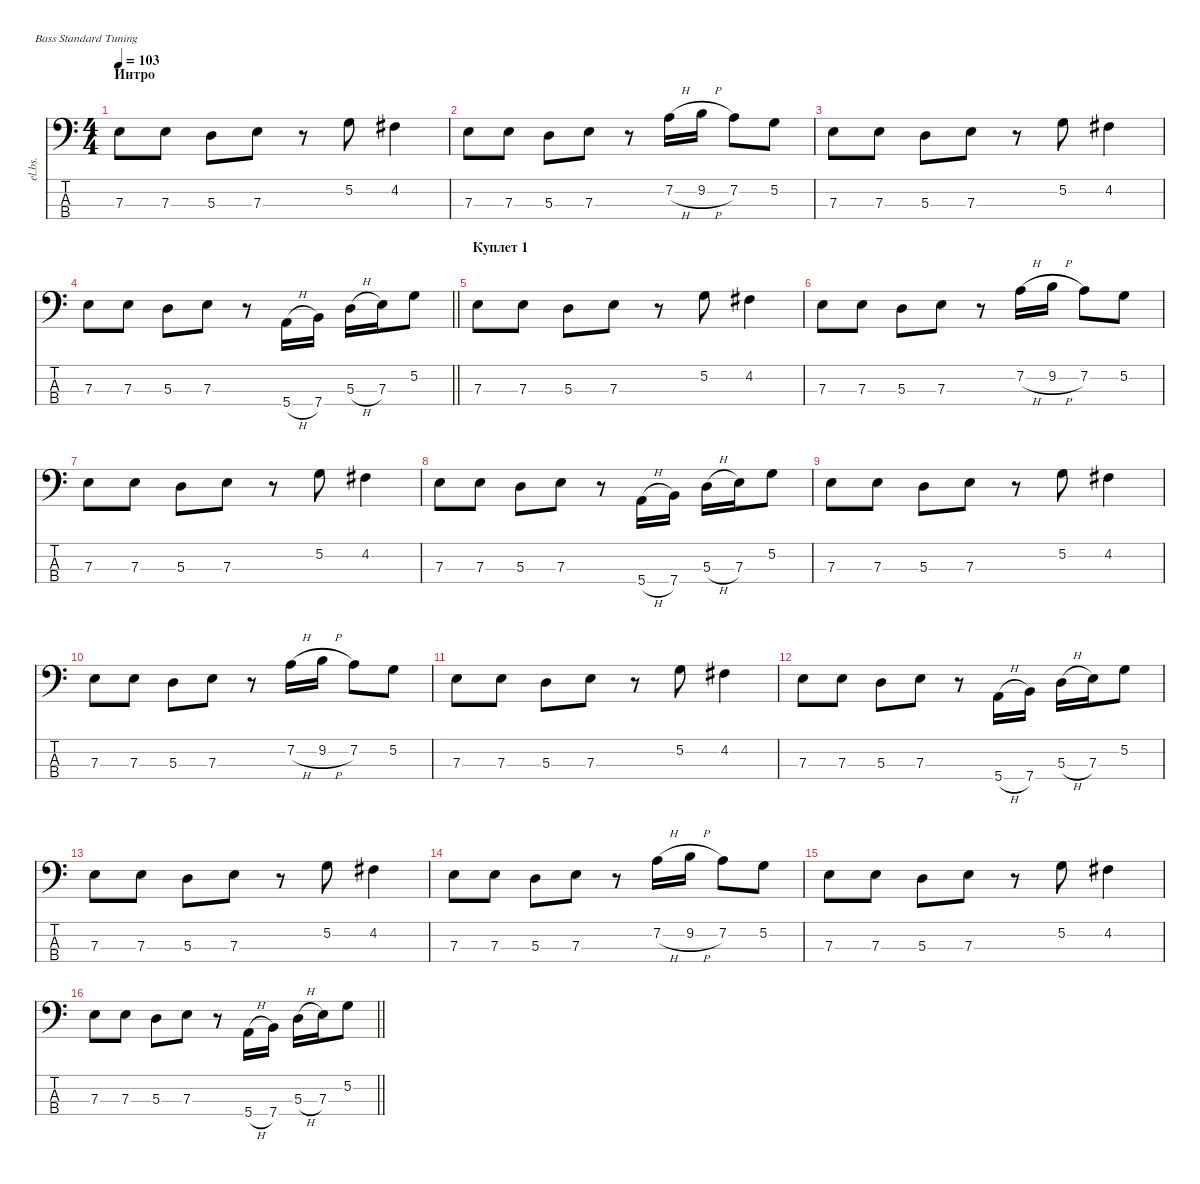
\defaultSystemsLayout 4
\hideDynamics
\bracketExtendMode nobrackets
\track ("Бас" "el.bs.") {instrument electricbassfinger}
\staff {score tabs}
\tuning (G2 D2 A1 E1)
\ts (4 4)
\section ("" "Интро")
\tempo 103
\clef f4
\ks c
7.3.8{dy f beam Down} 7.3.8{beam Down} 5.3.8{beam Down} 7.3.8{beam Down} r.8{beam Down} 5.2.8{beam Down} 4.2{acc #}.4{beam Down} |
7.3.8{beam Down} 7.3.8{beam Down} 5.3.8{beam Down} 7.3.8{beam Down} r.8{beam Down} 7.2{h}.16{beam Down} 9.2{h}.16{beam Down} 7.2.8{beam Down} 5.2.8{beam Down} |
7.3.8{beam Down} 7.3.8{beam Down} 5.3.8{beam Down} 7.3.8{beam Down} r.8{beam Down} 5.2.8{beam Down} 4.2{acc #}.4{beam Down} |
\barLineRight lightlight
7.3.8{beam Down} 7.3.8{beam Down} 5.3.8{beam Down} 7.3.8{beam Down} r.8{beam Down} 5.4{h}.16{beam Up} 7.4.16{beam Up} 5.3{h}.16{beam Down} 7.3.16{beam Down} 5.2.8{beam Down} |
\section ("" "Куплет 1")
7.3.8{beam Down} 7.3.8{beam Down} 5.3.8{beam Down} 7.3.8{beam Down} r.8{beam Down} 5.2.8{beam Down} 4.2{acc #}.4{beam Down} |
7.3.8{beam Down} 7.3.8{beam Down} 5.3.8{beam Down} 7.3.8{beam Down} r.8{beam Down} 7.2{h}.16{beam Down} 9.2{h}.16{beam Down} 7.2.8{beam Down} 5.2.8{beam Down} |
7.3.8{beam Down} 7.3.8{beam Down} 5.3.8{beam Down} 7.3.8{beam Down} r.8{beam Down} 5.2.8{beam Down} 4.2{acc #}.4{beam Down} |
7.3.8{beam Down} 7.3.8{beam Down} 5.3.8{beam Down} 7.3.8{beam Down} r.8{beam Down} 5.4{h}.16{beam Up} 7.4.16{beam Up} 5.3{h}.16{beam Down} 7.3.16{beam Down} 5.2.8{beam Down} |
7.3.8{beam Down} 7.3.8{beam Down} 5.3.8{beam Down} 7.3.8{beam Down} r.8{beam Down} 5.2.8{beam Down} 4.2{acc #}.4{beam Down} |
7.3.8{beam Down} 7.3.8{beam Down} 5.3.8{beam Down} 7.3.8{beam Down} r.8{beam Down} 7.2{h}.16{beam Down} 9.2{h}.16{beam Down} 7.2.8{beam Down} 5.2.8{beam Down} |
7.3.8{beam Down} 7.3.8{beam Down} 5.3.8{beam Down} 7.3.8{beam Down} r.8{beam Down} 5.2.8{beam Down} 4.2{acc #}.4{beam Down} |
7.3.8{beam Down} 7.3.8{beam Down} 5.3.8{beam Down} 7.3.8{beam Down} r.8{beam Down} 5.4{h}.16{beam Up} 7.4.16{beam Up} 5.3{h}.16{beam Down} 7.3.16{beam Down} 5.2.8{beam Down} |
7.3.8{beam Down} 7.3.8{beam Down} 5.3.8{beam Down} 7.3.8{beam Down} r.8{beam Down} 5.2.8{beam Down} 4.2{acc #}.4{beam Down} |
7.3.8{beam Down} 7.3.8{beam Down} 5.3.8{beam Down} 7.3.8{beam Down} r.8{beam Down} 7.2{h}.16{beam Down} 9.2{h}.16{beam Down} 7.2.8{beam Down} 5.2.8{beam Down} |
7.3.8{beam Down} 7.3.8{beam Down} 5.3.8{beam Down} 7.3.8{beam Down} r.8{beam Down} 5.2.8{beam Down} 4.2{acc #}.4{beam Down} |
\barLineRight lightlight
7.3.8{beam Down} 7.3.8{beam Down} 5.3.8{beam Down} 7.3.8{beam Down} r.8{beam Down} 5.4{h}.16{beam Up} 7.4.16{beam Up} 5.3{h}.16{beam Down} 7.3.16{beam Down} 5.2.8{beam Down}
